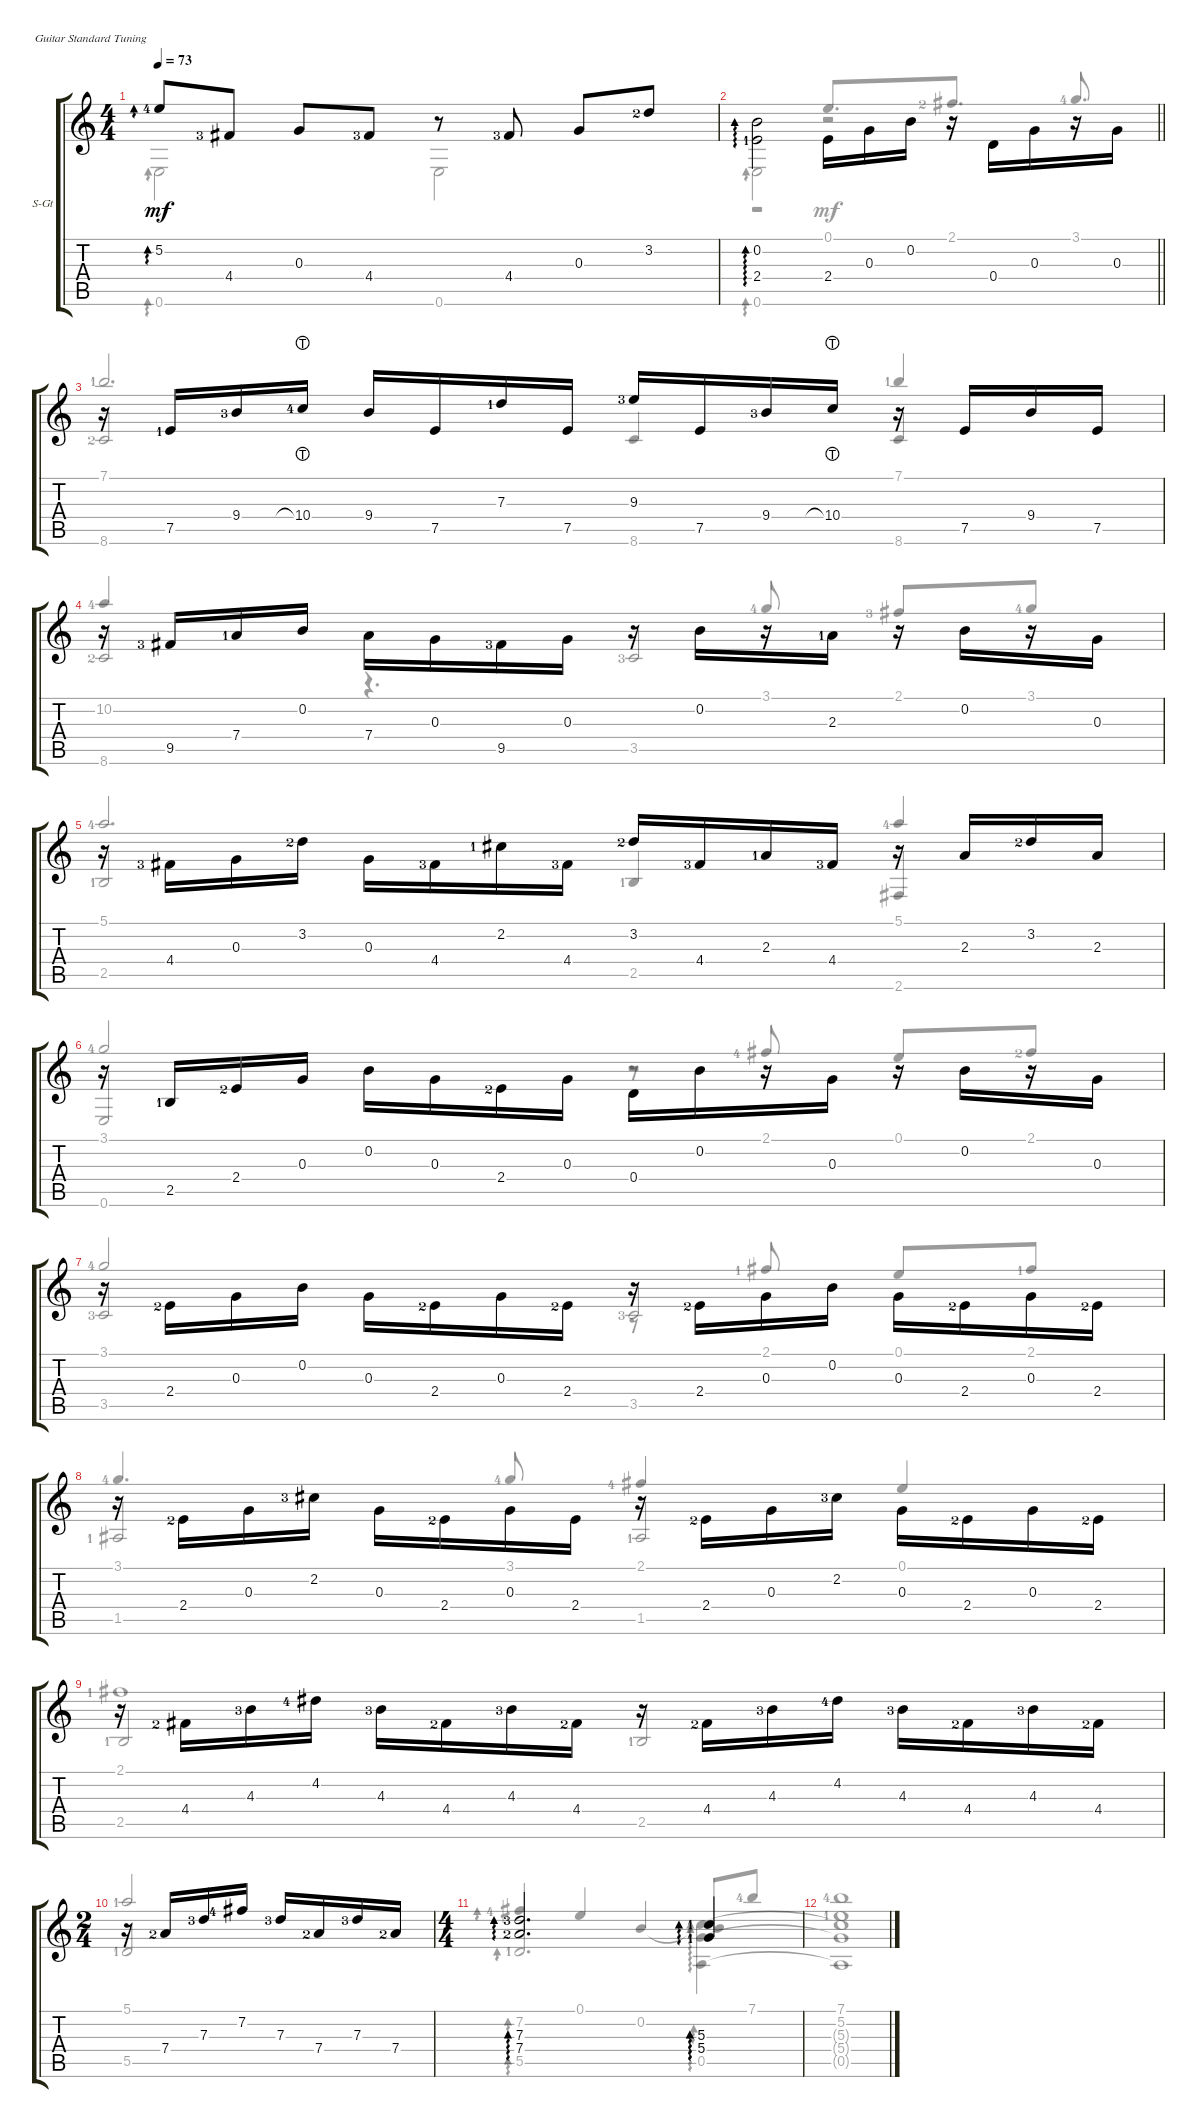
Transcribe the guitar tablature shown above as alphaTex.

\defaultSystemsLayout 4
\bracketExtendMode groupsimilarinstruments
\firstSystemTrackNameOrientation horizontal
\otherSystemsTrackNameOrientation horizontal
\track ("Steel Guitar" "S-Gt") {instrument acousticguitarsteel}
\staff {score tabs}
\tuning (E4 B3 G3 D3 A2 E2)
\voice
\ts (4 4)
\tempo 73
\clef g2
\ks c
5.2{lf 5}.8{ad 0 dy mf} 4.4{lf 4}.8 0.3.8 4.4{lf 4}.8 r.8 4.4{lf 4}.8 0.3.8 3.2{lf 3}.8 |
\barLineRight lightlight
(0.2 2.4{lf 2}).2{ad 0} 2.4.16{beam invert} 0.3.16 0.2.16 r.16{beam invert} 0.4.16{beam invert} 0.3.16 r.16 0.3.16 |
\tempo (80 hide)
r.16 7.5{lf 2}.16 9.4{lf 4}.16 10.4{lht lf 5}.16 9.4.16 7.5.16 7.3{lf 2}.16 7.5.16 9.3{lf 4}.16 7.5.16 9.4{lf 4}.16 10.4{lht}.16 r.16 7.5.16 9.4.16 7.5.16 |
r.16 9.5{lf 4}.16 7.4{lf 2}.16 0.2.16 7.4.16 0.3.16 9.5{lf 4}.16 0.3.16 r.16{beam invert} 0.2.16{beam invert} r.16 2.3{lf 2}.16 r.16{beam invert} 0.2.16{beam invert} r.16 0.3.16 |
r.16 4.4{lf 4}.16{beam invert} 0.3.16 3.2{lf 3}.16 0.3.16{beam invert} 4.4{lf 4}.16 2.2{lf 2}.16 4.4{lf 4}.16 3.2{lf 3}.16 4.4{lf 4}.16 2.3{lf 2}.16 4.4{lf 4}.16 r.16 2.3.16 3.2{lf 3}.16 2.3.16 |
r.16 2.5{lf 2}.16 2.4{lf 3}.16 0.3.16 0.2.16 0.3.16 2.4{lf 3}.16 0.3.16 0.4.16{beam invert} 0.2.16 r.16 0.3.16 r.16{beam invert} 0.2.16{beam invert} r.16 0.3.16 |
r.16{beam invert} 2.4{lf 3}.16{beam invert} 0.3.16 0.2.16 0.3.16{beam invert} 2.4{lf 3}.16 0.3.16 2.4{lf 3}.16 r.16 2.4{lf 3}.16{beam invert} 0.3.16 0.2.16 0.3.16{beam invert} 2.4{lf 3}.16 0.3.16 2.4{lf 3}.16 |
r.16 2.4{lf 3}.16{beam invert} 0.3.16 2.2{lf 4}.16 0.3.16{beam invert} 2.4{lf 3}.16 0.3.16 2.4.16 r.16{beam invert} 2.4{lf 3}.16{beam invert} 0.3.16 2.2{lf 4}.16 0.3.16{beam invert} 2.4{lf 3}.16 0.3.16 2.4{lf 3}.16 |
r.16 4.4{lf 3}.16{beam invert} 4.3{lf 4}.16 4.2{lf 5}.16 4.3{lf 4}.16{beam invert} 4.4{lf 3}.16 4.3{lf 4}.16 4.4{lf 3}.16 r.16{beam invert} 4.4{lf 3}.16{beam invert} 4.3{lf 4}.16 4.2{lf 5}.16 4.3{lf 4}.16{beam invert} 4.4{lf 3}.16 4.3{lf 4}.16 4.4{lf 3}.16 |
\ts (2 4)
r.16 7.4{lf 3}.16 7.3{lf 4}.16 7.2{lf 5}.16 7.3{lf 4}.16 7.4{lf 3}.16 7.3{lf 4}.16 7.4{lf 3}.16 |
\ts (4 4)
\tempo (70 hide)
(7.3{lf 4} 7.4{lf 3}).2{d ad 0} (5.3{lf 2} 5.4{lf 2}).4{ad 0} |
\voice
\clef g2
\ottava regular
\simile none
\ks c
0.6.2{ad 0 dy mf} 0.6.2 |
\barLineRight lightlight
0.6.2{ad 0} r.2 |
8.6{lf 3}.2{beam invert} 8.6.4{beam invert} 8.6.4{beam invert} |
8.6{lf 3}.2{beam invert} 3.5{lf 4}.2{beam invert} |
2.5{lf 2}.2{beam invert} 2.5{lf 2}.4{beam invert} 2.6.4{beam invert} |
0.6.2{beam invert} r.2{beam invert} |
3.5{lf 4}.2{beam invert} 3.5{lf 4}.2{beam invert} |
1.5{lf 2}.2{beam invert} 1.5{lf 2}.2{beam invert} |
2.5{lf 2}.2{beam invert} 2.5{lf 2}.2{beam invert} |
5.5{lf 2}.2{beam invert} |
5.5{lf 2}.2{d ad 0 beam invert} (0.5 5.4 5.3).4{ad 0} |
(0.5{t} 5.4{t} 5.3{t}).1
\voice
\clef g2
\ottava regular
\simile none
\ks c
|
\barLineRight lightlight
r.2{ad 0} 0.1.8{d beam invert} 2.1{lf 3}.8{d} 3.1{lf 5}.8{d beam invert} |
7.1{lf 2}.2{d beam invert} 7.1{lf 2}.4{beam invert} |
10.2{lf 5}.4{beam invert} r.4{d beam invert} 3.1{lf 5}.8{beam invert} 2.1{lf 4}.8{beam invert} 3.1{lf 5}.8 |
5.1{lf 5}.2{d beam invert} 5.1{lf 5}.4{beam invert} |
3.1{lf 5}.2{beam invert} r.8{beam invert} 2.1{lf 5}.8{beam invert} 0.1.8{beam invert} 2.1{lf 3}.8 |
3.1{lf 5}.2{beam invert} r.8 2.1{lf 2}.8{beam invert} 0.1.8 2.1{lf 2}.8{beam invert} |
3.1{lf 5}.4{d beam invert} 3.1{lf 5}.8{beam invert} 2.1{lf 5}.4{beam invert} 0.1.4{beam invert} |
2.1{lf 2}.1{beam invert} |
5.1{lf 2}.2{beam invert} |
7.2{lf 5}.4{ad 0 beam invert} 0.1.4{beam invert} 0.2.4{beam invert} 0.2{t}.8{ad 0 beam invert} 7.1{lf 5}.8 |
(7.1{lf 5} 5.2{lf 2}).1{beam invert}
